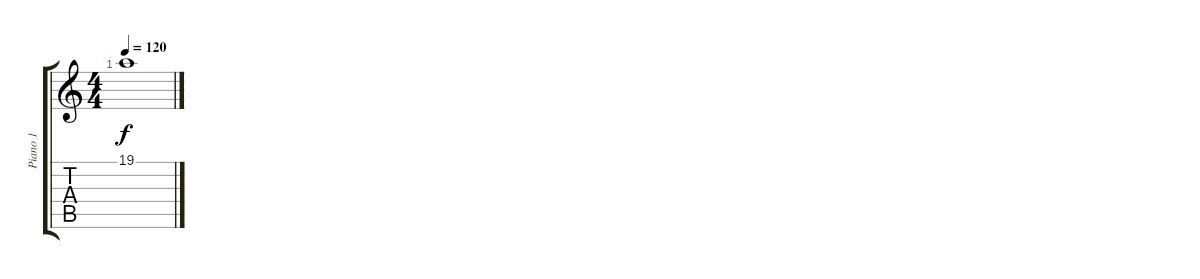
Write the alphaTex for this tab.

\track ("Piano 1" "Piano 1") {instrument acousticgrandpiano}
\staff {score tabs}
\tuning (D4 A3 F3 C3 G2 D2) {hide}
\ts (4 4)
\tempo 120
\clef g2
\ks c
19.1.1{dy f}
